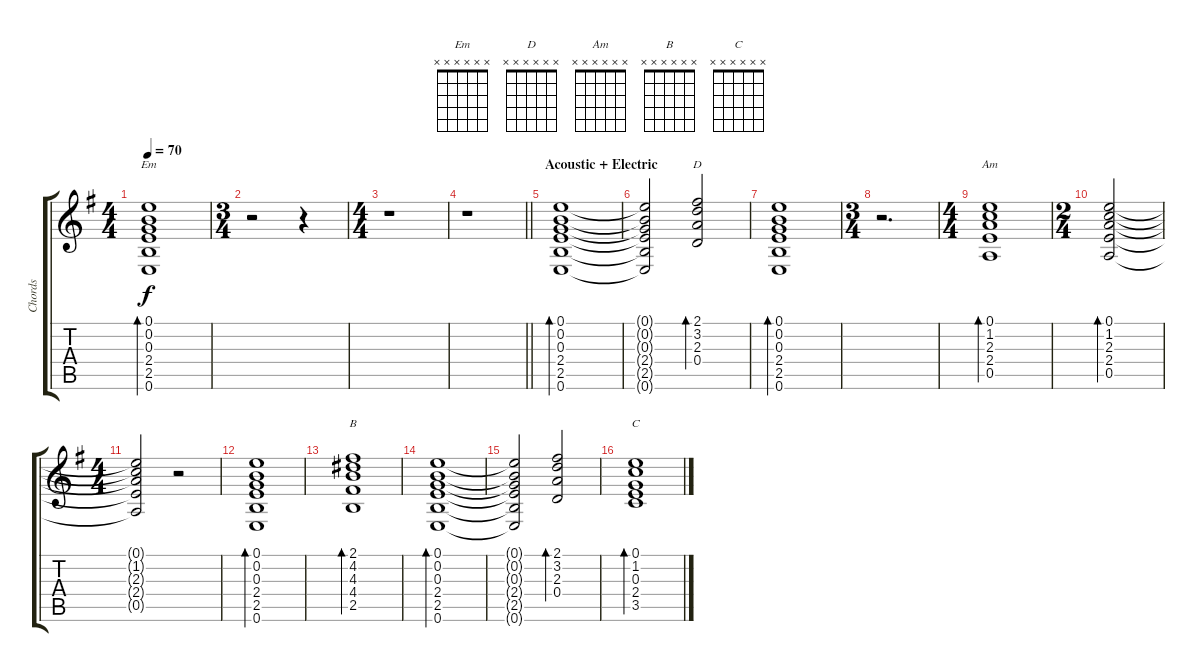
\track ("Chords" "Chords") {instrument acousticguitarsteel}
\staff {score tabs}
\tuning (E4 B3 G3 D3 A2 E2) {hide}
\chord ("Em" x x x x x x)
\chord ("D" x x x x x x)
\chord ("Am" x x x x x x)
\chord ("B" x x x x x x)
\chord ("C" x x x x x x)
\ts (4 4)
\tempo 70
\clef g2
\ks eminor
(0.1 0.2 0.3 2.4 2.5 0.6).1{bd 240 ch "Em" dy f} |
\ts (3 4)
r.2 r.4 |
\ts (4 4)
r.1 |
\barLineRight lightlight
r.1 |
\section ("" "Acoustic + Electric")
(0.1 0.2 0.3 2.4 2.5 0.6).1{bd 240} |
(0.1{t} 0.2{t} 0.3{t} 2.4{t} 2.5{t} 0.6{t}).2 (2.1 3.2 2.3 0.4).2{bd 240 ch "D"} |
(0.1 0.2 0.3 2.4 2.5 0.6).1{bd 240} |
\ts (3 4)
r.2{d} |
\ts (4 4)
(0.1 1.2 2.3 2.4 0.5).1{bd 240 ch "Am"} |
\ts (2 4)
(0.1 1.2 2.3 2.4 0.5).2{bd 240} |
\ts (4 4)
(0.1{t} 1.2{t} 2.3{t} 2.4{t} 0.5{t}).2 r.2 |
(0.1 0.2 0.3 2.4 2.5 0.6).1{bd 240} |
(2.1 4.2 4.3 4.4 2.5).1{bd 240 ch "B"} |
(0.1 0.2 0.3 2.4 2.5 0.6).1{bd 240} |
(0.1{t} 0.2{t} 0.3{t} 2.4{t} 2.5{t} 0.6{t}).2 (2.1 3.2 2.3 0.4).2{bd 240} |
(0.1 1.2 0.3 2.4 3.5).1{bd 240 ch "C"}
